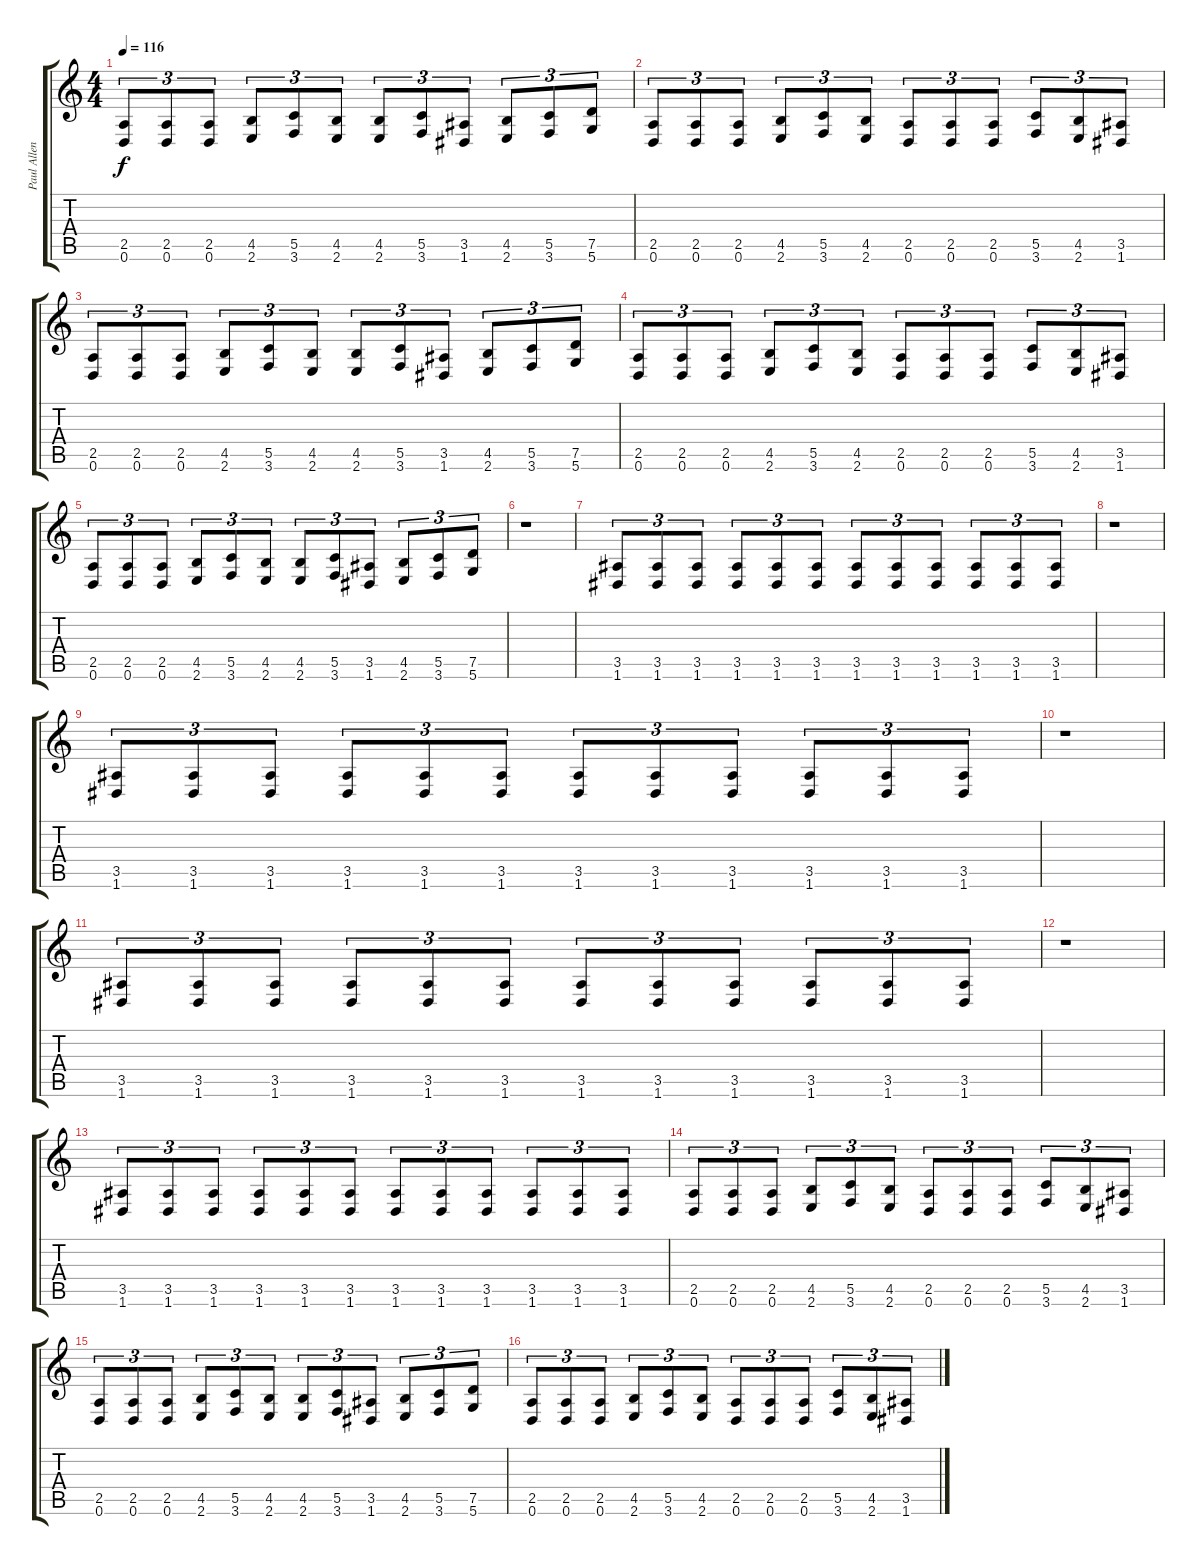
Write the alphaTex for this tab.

\track ("Paul Allender (Guitar)" "Paul Allen") {instrument overdrivenguitar}
\staff {score tabs}
\tuning (D4 A3 F3 C3 G2 D2) {hide}
\ts (4 4)
\tempo 116
\clef g2
\ks c
(2.5 0.6).8{tu (3 2) dy f} (2.5 0.6).8{tu (3 2)} (2.5 0.6).8{tu (3 2)} (4.5 2.6).8{tu (3 2)} (5.5 3.6).8{tu (3 2)} (4.5 2.6).8{tu (3 2)} (4.5 2.6).8{tu (3 2)} (5.5 3.6).8{tu (3 2)} (3.5 1.6).8{tu (3 2)} (4.5 2.6).8{tu (3 2)} (5.5 3.6).8{tu (3 2)} (7.5 5.6).8{tu (3 2)} |
(2.5 0.6).8{tu (3 2)} (2.5 0.6).8{tu (3 2)} (2.5 0.6).8{tu (3 2)} (4.5 2.6).8{tu (3 2)} (5.5 3.6).8{tu (3 2)} (4.5 2.6).8{tu (3 2)} (2.5 0.6).8{tu (3 2)} (2.5 0.6).8{tu (3 2)} (2.5 0.6).8{tu (3 2)} (5.5 3.6).8{tu (3 2)} (4.5 2.6).8{tu (3 2)} (3.5 1.6).8{tu (3 2)} |
(2.5 0.6).8{tu (3 2)} (2.5 0.6).8{tu (3 2)} (2.5 0.6).8{tu (3 2)} (4.5 2.6).8{tu (3 2)} (5.5 3.6).8{tu (3 2)} (4.5 2.6).8{tu (3 2)} (4.5 2.6).8{tu (3 2)} (5.5 3.6).8{tu (3 2)} (3.5 1.6).8{tu (3 2)} (4.5 2.6).8{tu (3 2)} (5.5 3.6).8{tu (3 2)} (7.5 5.6).8{tu (3 2)} |
(2.5 0.6).8{tu (3 2)} (2.5 0.6).8{tu (3 2)} (2.5 0.6).8{tu (3 2)} (4.5 2.6).8{tu (3 2)} (5.5 3.6).8{tu (3 2)} (4.5 2.6).8{tu (3 2)} (2.5 0.6).8{tu (3 2)} (2.5 0.6).8{tu (3 2)} (2.5 0.6).8{tu (3 2)} (5.5 3.6).8{tu (3 2)} (4.5 2.6).8{tu (3 2)} (3.5 1.6).8{tu (3 2)} |
(2.5 0.6).8{tu (3 2)} (2.5 0.6).8{tu (3 2)} (2.5 0.6).8{tu (3 2)} (4.5 2.6).8{tu (3 2)} (5.5 3.6).8{tu (3 2)} (4.5 2.6).8{tu (3 2)} (4.5 2.6).8{tu (3 2)} (5.5 3.6).8{tu (3 2)} (3.5 1.6).8{tu (3 2)} (4.5 2.6).8{tu (3 2)} (5.5 3.6).8{tu (3 2)} (7.5 5.6).8{tu (3 2)} |
r.1 |
(3.5 1.6).8{tu (3 2)} (3.5 1.6).8{tu (3 2)} (3.5 1.6).8{tu (3 2)} (3.5 1.6).8{tu (3 2)} (3.5 1.6).8{tu (3 2)} (3.5 1.6).8{tu (3 2)} (3.5 1.6).8{tu (3 2)} (3.5 1.6).8{tu (3 2)} (3.5 1.6).8{tu (3 2)} (3.5 1.6).8{tu (3 2)} (3.5 1.6).8{tu (3 2)} (3.5 1.6).8{tu (3 2)} |
r.1 |
(3.5 1.6).8{tu (3 2)} (3.5 1.6).8{tu (3 2)} (3.5 1.6).8{tu (3 2)} (3.5 1.6).8{tu (3 2)} (3.5 1.6).8{tu (3 2)} (3.5 1.6).8{tu (3 2)} (3.5 1.6).8{tu (3 2)} (3.5 1.6).8{tu (3 2)} (3.5 1.6).8{tu (3 2)} (3.5 1.6).8{tu (3 2)} (3.5 1.6).8{tu (3 2)} (3.5 1.6).8{tu (3 2)} |
r.1 |
(3.5 1.6).8{tu (3 2)} (3.5 1.6).8{tu (3 2)} (3.5 1.6).8{tu (3 2)} (3.5 1.6).8{tu (3 2)} (3.5 1.6).8{tu (3 2)} (3.5 1.6).8{tu (3 2)} (3.5 1.6).8{tu (3 2)} (3.5 1.6).8{tu (3 2)} (3.5 1.6).8{tu (3 2)} (3.5 1.6).8{tu (3 2)} (3.5 1.6).8{tu (3 2)} (3.5 1.6).8{tu (3 2)} |
r.1 |
(3.5 1.6).8{tu (3 2)} (3.5 1.6).8{tu (3 2)} (3.5 1.6).8{tu (3 2)} (3.5 1.6).8{tu (3 2)} (3.5 1.6).8{tu (3 2)} (3.5 1.6).8{tu (3 2)} (3.5 1.6).8{tu (3 2)} (3.5 1.6).8{tu (3 2)} (3.5 1.6).8{tu (3 2)} (3.5 1.6).8{tu (3 2)} (3.5 1.6).8{tu (3 2)} (3.5 1.6).8{tu (3 2)} |
(2.5 0.6).8{tu (3 2)} (2.5 0.6).8{tu (3 2)} (2.5 0.6).8{tu (3 2)} (4.5 2.6).8{tu (3 2)} (5.5 3.6).8{tu (3 2)} (4.5 2.6).8{tu (3 2)} (2.5 0.6).8{tu (3 2)} (2.5 0.6).8{tu (3 2)} (2.5 0.6).8{tu (3 2)} (5.5 3.6).8{tu (3 2)} (4.5 2.6).8{tu (3 2)} (3.5 1.6).8{tu (3 2)} |
(2.5 0.6).8{tu (3 2)} (2.5 0.6).8{tu (3 2)} (2.5 0.6).8{tu (3 2)} (4.5 2.6).8{tu (3 2)} (5.5 3.6).8{tu (3 2)} (4.5 2.6).8{tu (3 2)} (4.5 2.6).8{tu (3 2)} (5.5 3.6).8{tu (3 2)} (3.5 1.6).8{tu (3 2)} (4.5 2.6).8{tu (3 2)} (5.5 3.6).8{tu (3 2)} (7.5 5.6).8{tu (3 2)} |
(2.5 0.6).8{tu (3 2)} (2.5 0.6).8{tu (3 2)} (2.5 0.6).8{tu (3 2)} (4.5 2.6).8{tu (3 2)} (5.5 3.6).8{tu (3 2)} (4.5 2.6).8{tu (3 2)} (2.5 0.6).8{tu (3 2)} (2.5 0.6).8{tu (3 2)} (2.5 0.6).8{tu (3 2)} (5.5 3.6).8{tu (3 2)} (4.5 2.6).8{tu (3 2)} (3.5 1.6).8{tu (3 2)}
